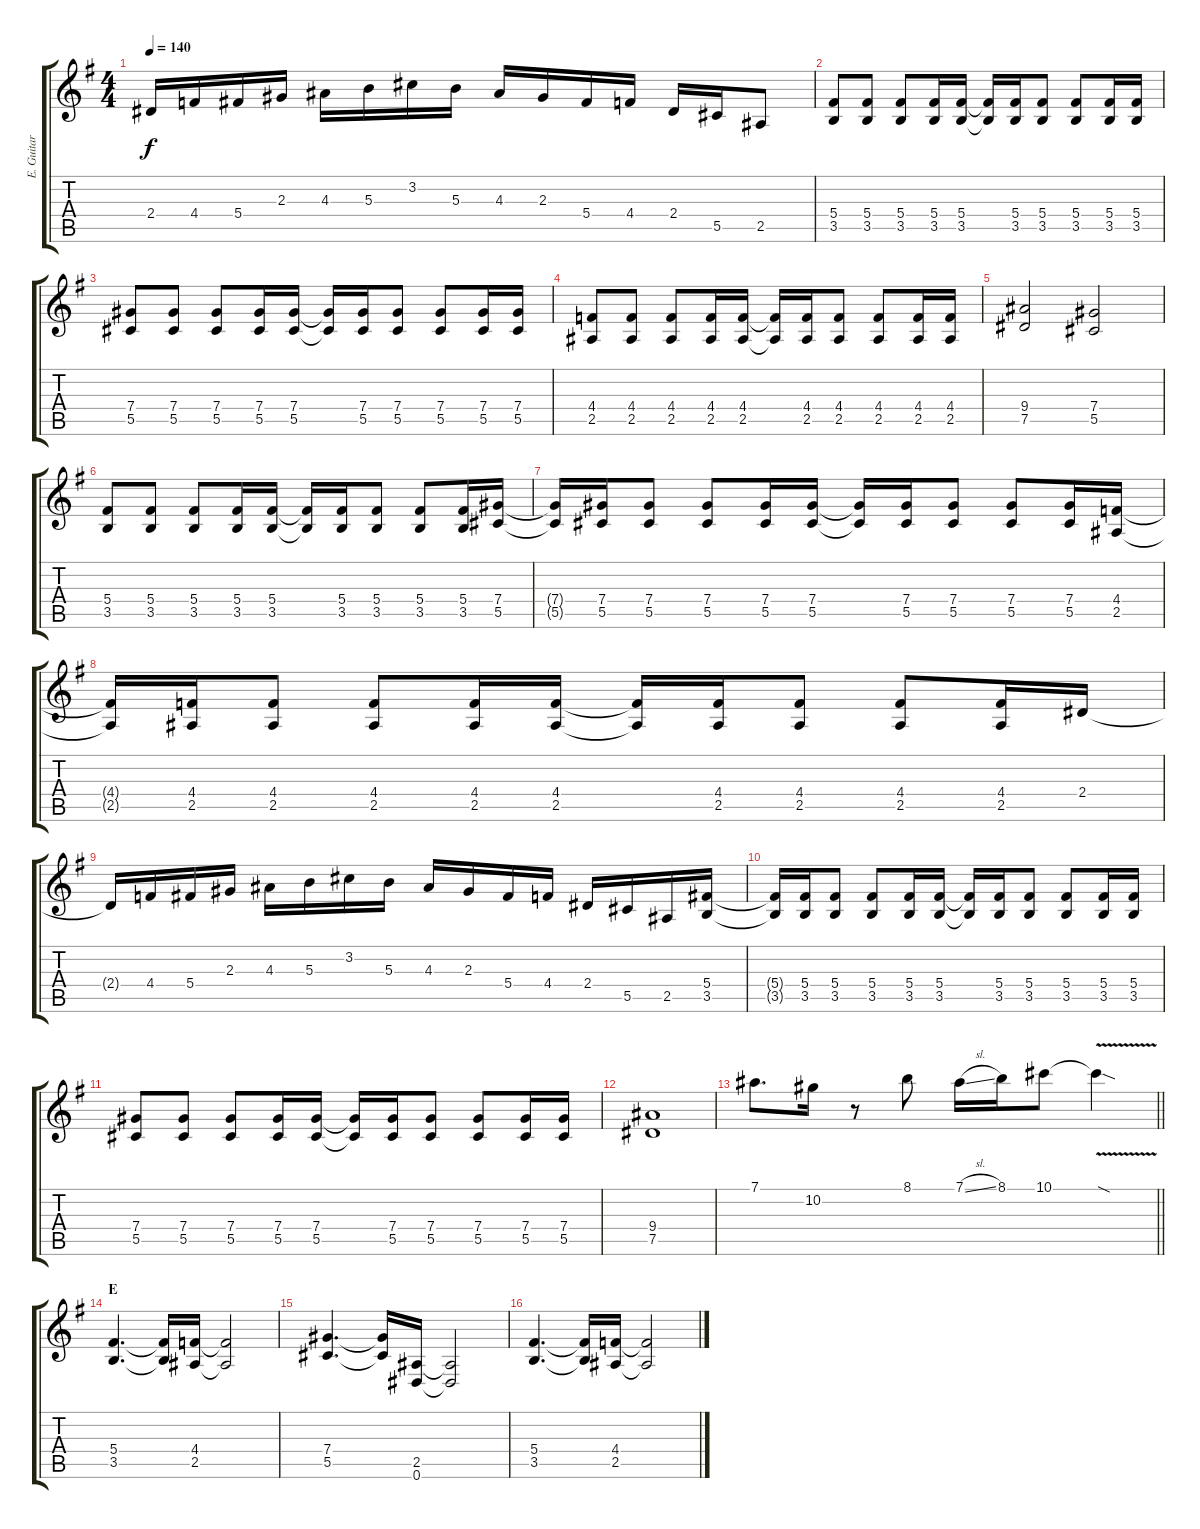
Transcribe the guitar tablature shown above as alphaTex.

\track ("E. Guitar II" "E. Guitar ") {instrument overdrivenguitar}
\staff {score tabs}
\tuning (Eb4 Bb3 Gb3 Db3 Ab2 Eb2) {hide}
\ts (4 4)
\tempo 140
\clef g2
\ks g
2.4{t}.16{dy f} 4.4.16 5.4.16 2.3.16 4.3.16 5.3.16 3.2.16 5.3.16 4.3.16 2.3.16 5.4.16 4.4.16 2.4.16 5.5.16 2.5.8 |
(5.4 3.5).8 (5.4 3.5).8 (5.4 3.5).8 (5.4 3.5).16 (5.4 3.5).16 (5.4{t} 3.5{t}).16 (5.4 3.5).16 (5.4 3.5).8 (5.4 3.5).8 (5.4 3.5).16 (5.4 3.5).16 |
(7.4 5.5).8 (7.4 5.5).8 (7.4 5.5).8 (7.4 5.5).16 (7.4 5.5).16 (7.4{t} 5.5{t}).16 (7.4 5.5).16 (7.4 5.5).8 (7.4 5.5).8 (7.4 5.5).16 (7.4 5.5).16 |
(4.4 2.5).8 (4.4 2.5).8 (4.4 2.5).8 (4.4 2.5).16 (4.4 2.5).16 (4.4{t} 2.5{t}).16 (4.4 2.5).16 (4.4 2.5).8 (4.4 2.5).8 (4.4 2.5).16 (4.4 2.5).16 |
(9.4 7.5).2 (7.4 5.5).2 |
(5.4 3.5).8 (5.4 3.5).8 (5.4 3.5).8 (5.4 3.5).16 (5.4 3.5).16 (5.4{t} 3.5{t}).16 (5.4 3.5).16 (5.4 3.5).8 (5.4 3.5).8 (5.4 3.5).16 (7.4 5.5).16 |
(7.4{t} 5.5{t}).16 (7.4 5.5).16 (7.4 5.5).8 (7.4 5.5).8 (7.4 5.5).16 (7.4 5.5).16 (7.4{t} 5.5{t}).16 (7.4 5.5).16 (7.4 5.5).8 (7.4 5.5).8 (7.4 5.5).16 (4.4 2.5).16 |
(4.4{t} 2.5{t}).16 (4.4 2.5).16 (4.4 2.5).8 (4.4 2.5).8 (4.4 2.5).16 (4.4 2.5).16 (4.4{t} 2.5{t}).16 (4.4 2.5).16 (4.4 2.5).8 (4.4 2.5).8 (4.4 2.5).16 2.4.16 |
2.4{t}.16 4.4.16 5.4.16 2.3.16 4.3.16 5.3.16 3.2.16 5.3.16 4.3.16 2.3.16 5.4.16 4.4.16 2.4.16 5.5.16 2.5.16 (5.4 3.5).16 |
(5.4{t} 3.5{t}).16 (5.4 3.5).16 (5.4 3.5).8 (5.4 3.5).8 (5.4 3.5).16 (5.4 3.5).16 (5.4{t} 3.5{t}).16 (5.4 3.5).16 (5.4 3.5).8 (5.4 3.5).8 (5.4 3.5).16 (5.4 3.5).16 |
(7.4 5.5).8 (7.4 5.5).8 (7.4 5.5).8 (7.4 5.5).16 (7.4 5.5).16 (7.4{t} 5.5{t}).16 (7.4 5.5).16 (7.4 5.5).8 (7.4 5.5).8 (7.4 5.5).16 (7.4 5.5).16 |
(9.4 7.5).1 |
\barLineRight lightlight
7.1.8{d} 10.2.16 r.8 8.1.8 7.1{sl}.16 8.1.16 10.1.8 10.1{v sod t}.4 |
\section ("" "E")
(5.4 3.5).4{d} (5.4{t} 3.5{t}).16 (4.4 2.5).16 (4.4{t} 2.5{t}).2 |
(7.4 5.5).4{d} (7.4{t} 5.5{t}).16 (2.5 0.6).16 (2.5{t} 0.6{t}).2 |
(5.4 3.5).4{d} (5.4{t} 3.5{t}).16 (4.4 2.5).16 (4.4{t} 2.5{t}).2
